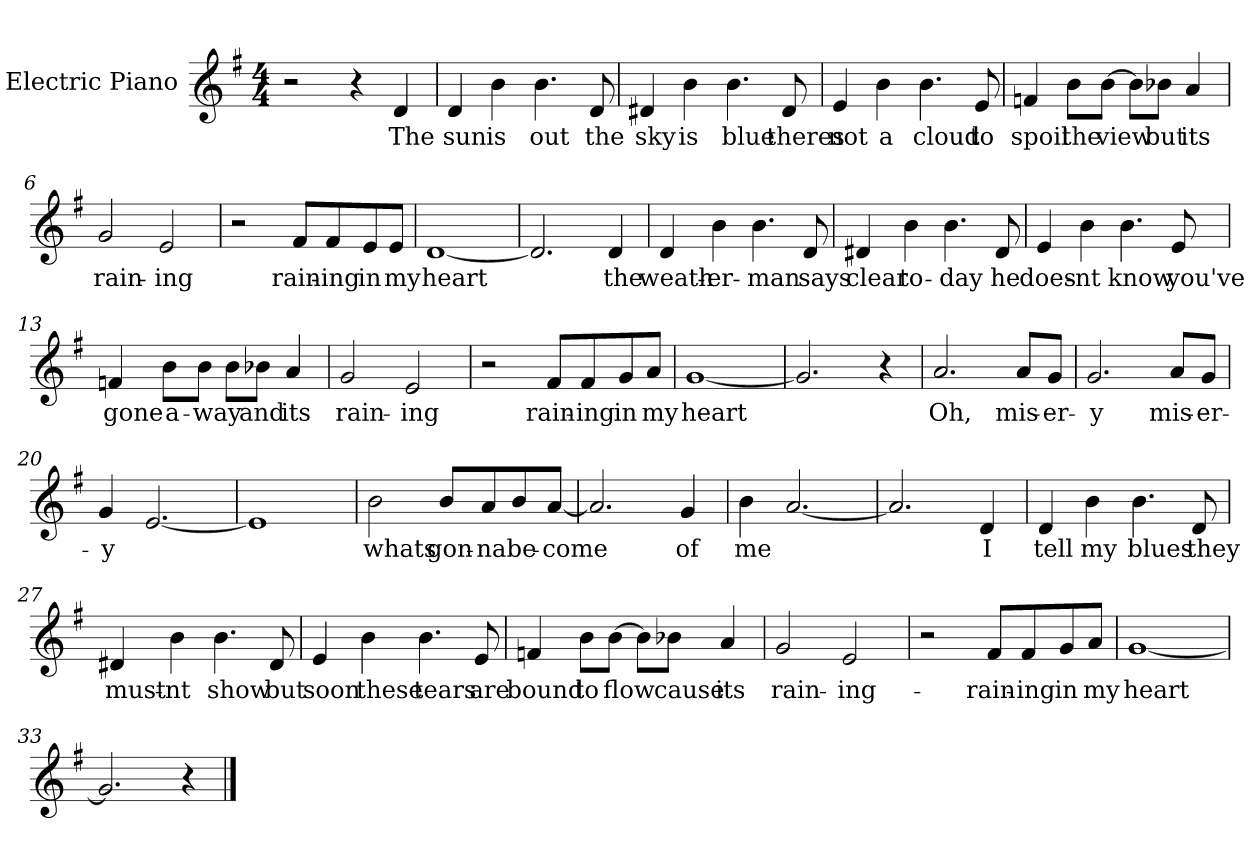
**kern	**text
*part1	*part1
*staff1	*staff1
*I"Electric Piano	*
*I'E.Pno	*
*clefG2	*
*k[f#]	*
*G:	*
*M4/4	*
=1	=1
2r	.
4r	.
4d/	The
=2	=2
4d/	sun
4b\	is
4.b\	out
8d/	the
=3	=3
4d#X/	sky
4b\	is
4.b\	blue
8d#/	theres
=4	=4
4e/	not
4b\	a
4.b\	cloud
8e/	to
!!LO:LB:g=z
=5	=5
4fn/	spoil
8b\L	the
[8b\J	view
8b\L]	.
8b-X\J	but
4a/	its
=6	=6
2g/	rain-
2e/	-ing
=7	=7
2r	.
8f#/L	rain-
8f#/	-ing
8e/	in
8e/J	my
=8	=8
[1d	heart
=9	=9
2.d/]	.
4d/	the
!!LO:LB:g=z
=10	=10
4d/	weath-
4b\	-er-
4.b\	-man
8d/	says
=11	=11
4d#X/	clear
4b\	to-
4.b\	-day
8d#/	he
=12	=12
4e/	does-
4b\	-nt
4.b\	know
8e/	you've
!!LO:LB:g=z
=13	=13
4fn/	gone
8b\L	a-
8b\J	-way
8b\L	.
8b-X\J	and
4a/	its
=14	=14
2g/	rain-
2e/	-ing
=15	=15
2r	.
8f#/L	rain-
8f#/	-ing
8g/	in
8a/J	my
=16	=16
[1g	heart
=17	=17
2.g/]	.
4r	.
=18	=18
2.a/	Oh,
8a/L	mis-
8g/J	-er-
!!LO:LB:g=z
=19	=19
2.g/	-y
8a/L	mis-
8g/J	-er-
=20	=20
4g/	-y
[2.e/	.
=21	=21
1e]	.
=22	=22
2b\	whats
8b/L	gon-
8a/	-na
8b/	be-
[8a/J	-come
=23	=23
2.a/]	.
4g/	of
=24	=24
4b\	me
[2.a/	.
=25	=25
2.a/]	.
4d/	I
!!LO:LB:g=z
=26	=26
4d/	tell
4b\	my
4.b\	blues
8d/	they
=27	=27
4d#X/	must-
4b\	-nt
4.b\	show
8d#/	but
=28	=28
4e/	soon
4b\	these
4.b\	tears
8e/	are
!!LO:LB:g=z
=29	=29
4fn/	bound
8b\L	to
[8b\J	flow
8b\L]	.
8b-X\J	cause
4a/	its
=30	=30
2g/	rain-
2e/	-ing-
=31	=31
2r	.
8f#/L	rain-
8f#/	-ing
8g/	in
8a/J	my
=32	=32
[1g	heart
=33	=33
2.g/]	.
4r	.
==	==
*-	*-
